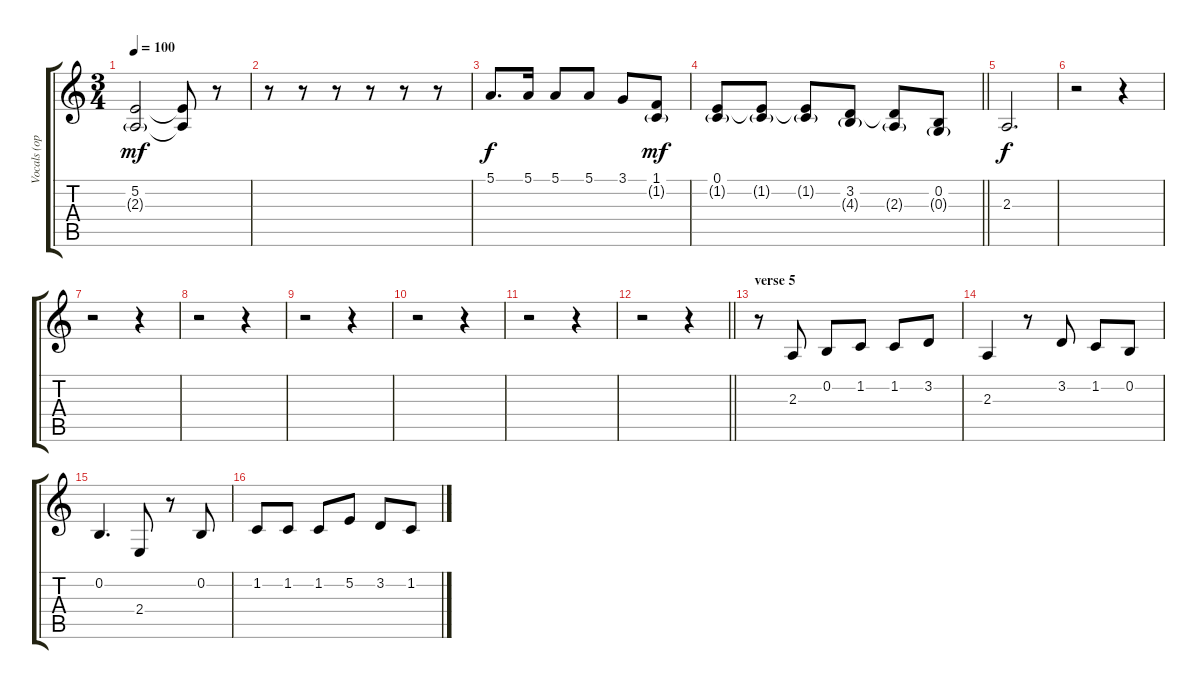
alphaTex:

\track ("Vocals (optional)" "Vocals (op") {instrument bassoon}
\staff {score tabs}
\tuning (E4 B3 G3 D3 A2 E2) {hide}
\ts (3 4)
\tempo 100
\clef g2
\ks c
(5.2 2.3{g}).2{dy mf} (5.2{t} 2.3{t}).8 r.8 |
r.8 r.8 r.8 r.8 r.8 r.8 |
5.1.8{d dy f} 5.1.16 5.1.8 5.1.8 3.1.8 (1.1 1.2{g}).8{dy mf} |
\barLineRight lightlight
(0.1 1.2{g}).8 (0.1{t} 1.2{g}).8 (0.1{t} 1.2{g}).8 (3.2 4.3{g}).8 (3.2{t} 2.3{g}).8 (0.2 0.3{g}).8 |
\section ("" "")
2.3.2{d dy f} |
r.2 r.4 |
r.2 r.4 |
r.2 r.4 |
r.2 r.4 |
r.2 r.4 |
r.2 r.4 |
\barLineRight lightlight
r.2 r.4 |
\section ("" "verse 5")
r.8 2.3.8 0.2.8 1.2.8 1.2.8 3.2.8 |
2.3.4 r.8 3.2.8 1.2.8 0.2.8 |
0.2.4{d} 2.4.8 r.8 0.2.8 |
1.2.8 1.2.8 1.2.8 5.2.8 3.2.8 1.2.8
